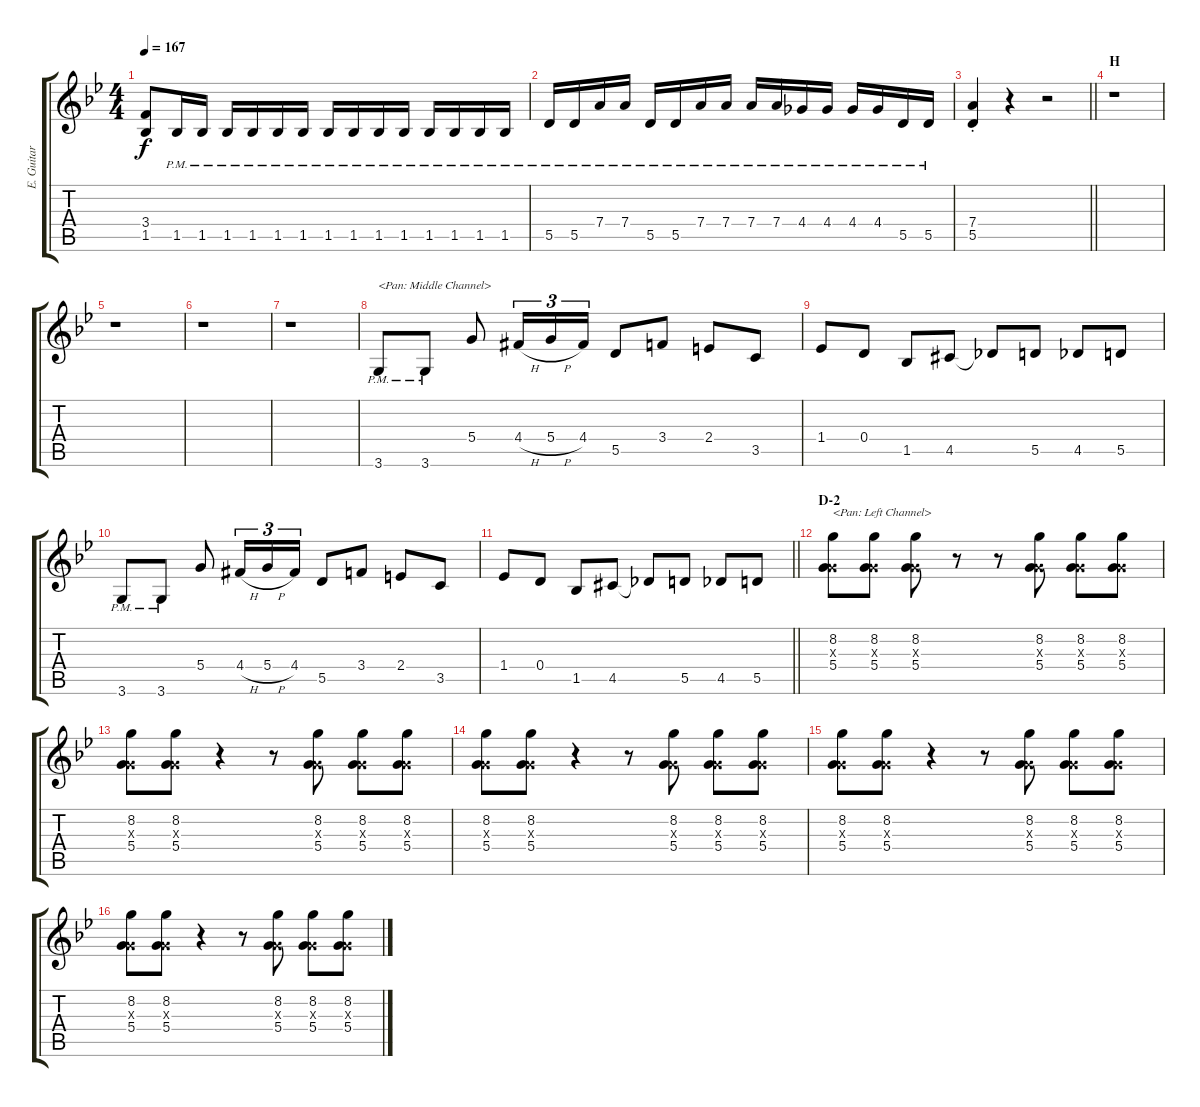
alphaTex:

\track ("E. Guitar I" "E. Guitar ") {instrument overdrivenguitar}
\staff {score tabs}
\tuning (E4 B3 G3 D3 A2 E2) {hide}
\ts (4 4)
\tempo 167
\clef g2
\ks bb
(3.4 1.5).8{dy f} 1.5{pm}.16 1.5{pm}.16 1.5{pm}.16 1.5{pm}.16 1.5{pm}.16 1.5{pm}.16 1.5{pm}.16 1.5{pm}.16 1.5{pm}.16 1.5{pm}.16 1.5{pm}.16 1.5{pm}.16 1.5{pm}.16 1.5{pm}.16 |
5.5{pm}.16 5.5{pm}.16 7.4{pm}.16 7.4{pm}.16 5.5{pm}.16 5.5{pm}.16 7.4{pm}.16 7.4{pm}.16 7.4{pm}.16 7.4{pm}.16 4.4{pm}.16 4.4{pm}.16 4.4{pm}.16 4.4{pm}.16 5.5{pm}.16 5.5{pm}.16 |
\barLineRight lightlight
(7.4{st} 5.5{st}).4 r.4 r.2 |
\section ("" "H")
r.1 |
r.1 |
r.1 |
r.1 |
3.6{pm}.8{txt "<Pan: Middle Channel>" balance 8} 3.6{pm}.8 5.4.8 4.4{h acc #}.16{tu (3 2)} 5.4{h}.16{tu (3 2)} 4.4{acc #}.16{tu (3 2)} 5.5.8 3.4.8 2.4.8 3.5.8 |
1.4.8 0.4.8 1.5.8 4.5{acc #}.8 4.5{t}.8 5.5.8 4.5.8 5.5.8 |
3.6{pm}.8 3.6{pm}.8 5.4.8 4.4{h acc #}.16{tu (3 2)} 5.4{h}.16{tu (3 2)} 4.4{acc #}.16{tu (3 2)} 5.5.8 3.4.8 2.4.8 3.5.8 |
\barLineRight lightlight
1.4.8 0.4.8 1.5.8 4.5{acc #}.8 4.5{t}.8 5.5.8 4.5.8 5.5.8 |
\section ("" "D-2")
(8.2 0.3{x} 5.4).8{txt "<Pan: Left Channel>" balance 1} (8.2 0.3{x} 5.4).8 (8.2 0.3{x} 5.4).8 r.8 r.8 (8.2 0.3{x} 5.4).8 (8.2 0.3{x} 5.4).8 (8.2 0.3{x} 5.4).8 |
(8.2 0.3{x} 5.4).8 (8.2 0.3{x} 5.4).8 r.4 r.8 (8.2 0.3{x} 5.4).8 (8.2 0.3{x} 5.4).8 (8.2 0.3{x} 5.4).8 |
(8.2 0.3{x} 5.4).8 (8.2 0.3{x} 5.4).8 r.4 r.8 (8.2 0.3{x} 5.4).8 (8.2 0.3{x} 5.4).8 (8.2 0.3{x} 5.4).8 |
(8.2 0.3{x} 5.4).8 (8.2 0.3{x} 5.4).8 r.4 r.8 (8.2 0.3{x} 5.4).8 (8.2 0.3{x} 5.4).8 (8.2 0.3{x} 5.4).8 |
(8.2 0.3{x} 5.4).8 (8.2 0.3{x} 5.4).8 r.4 r.8 (8.2 0.3{x} 5.4).8 (8.2 0.3{x} 5.4).8 (8.2 0.3{x} 5.4).8
